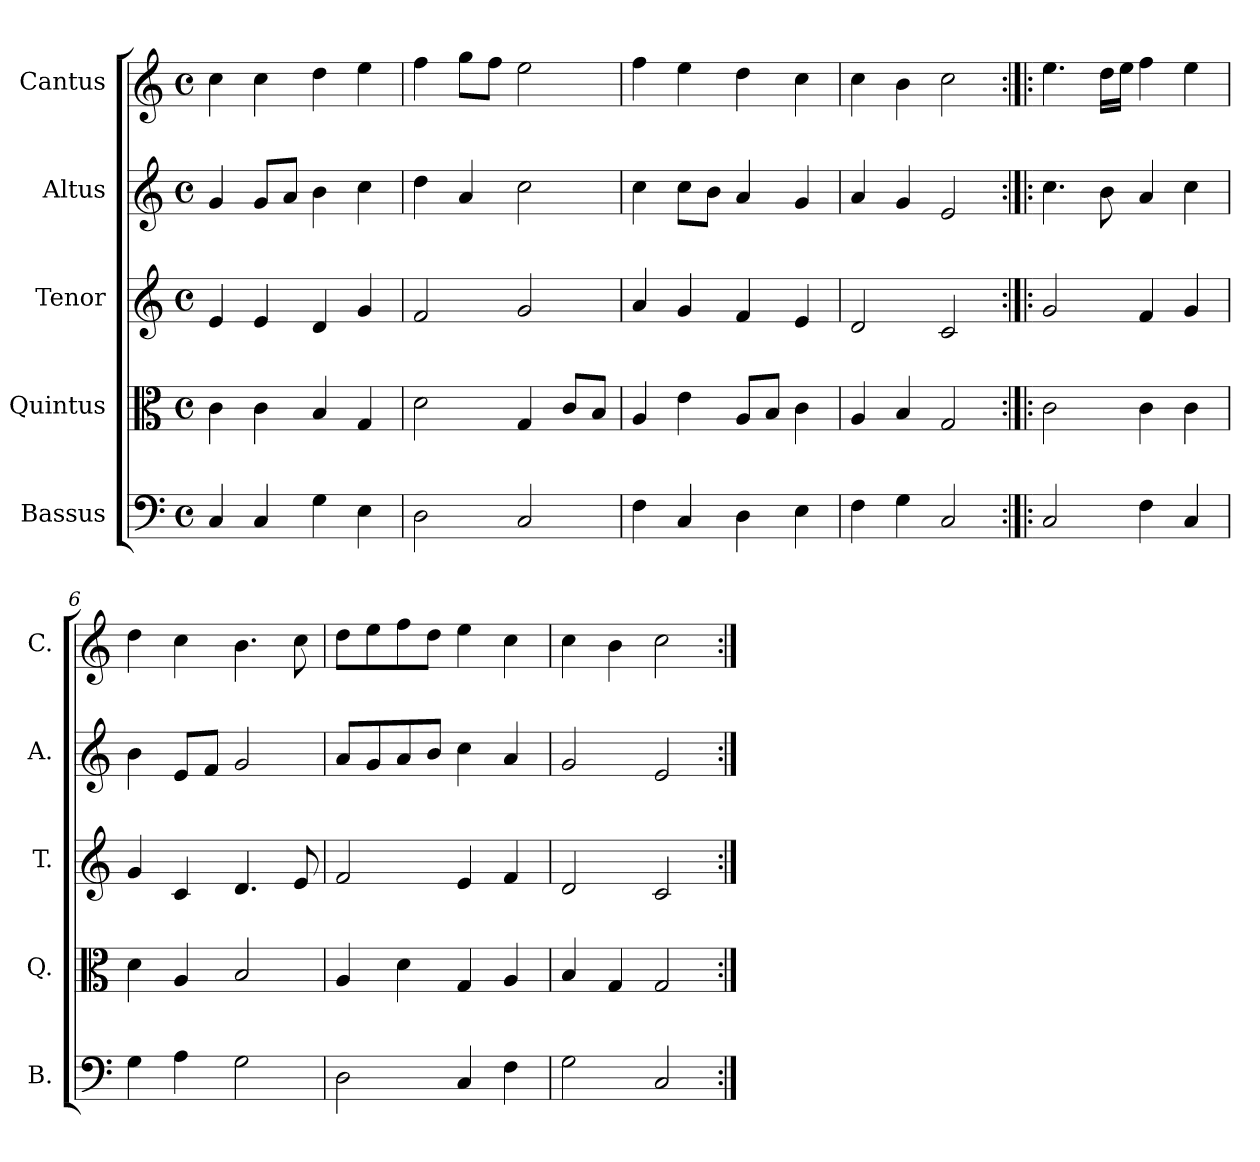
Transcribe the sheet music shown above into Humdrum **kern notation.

**kern	**kern	**kern	**kern	**kern
*part5	*part4	*part3	*part2	*part1
*staff5	*staff4	*staff3	*staff2	*staff1
*I"Bassus	*I"Quintus	*I"Tenor	*I"Altus	*I"Cantus
*I'B.	*I'Q.	*I'T.	*I'A.	*I'C.
*clefF4	*clefC3	*clefG2	*clefG2	*clefG2
*k[]	*k[]	*k[]	*k[]	*k[]
*M4/4	*M4/4	*M4/4	*M4/4	*M4/4
*met(c)	*met(c)	*met(c)	*met(c)	*met(c)
=1	=1	=1	=1	=1
4C/	4c\	4e/	4g/	4cc\
4C/	4c\	4e/	8g/L	4cc\
.	.	.	8a/J	.
4G\	4B/	4d/	4b\	4dd\
4E\	4G/	4g/	4cc\	4ee\
=2	=2	=2	=2	=2
2D\	2d\	2f/	4dd\	4ff\
.	.	.	4a/	8gg\L
.	.	.	.	8ff\J
2C/	4G/	2g/	2cc\	2ee\
.	8c/L	.	.	.
.	8B/J	.	.	.
=3	=3	=3	=3	=3
4F\	4A/	4a/	4cc\	4ff\
4C/	4e\	4g/	8cc\L	4ee\
.	.	.	8b\J	.
4D\	8A/L	4f/	4a/	4dd\
.	8B/J	.	.	.
4E\	4c\	4e/	4g/	4cc\
=4	=4	=4	=4	=4
4F\	4A/	2d/	4a/	4cc\
4G\	4B/	.	4g/	4b\
2C/	2G/	2c/	2e/	2cc\
=5:|!|:	=5:|!|:	=5:|!|:	=5:|!|:	=5:|!|:
2C/	2c\	2g/	4.cc\	4.ee\
.	.	.	8b\	16dd\LL
.	.	.	.	16ee\JJ
4F\	4c\	4f/	4a/	4ff\
4C/	4c\	4g/	4cc\	4ee\
=6	=6	=6	=6	=6
4G\	4d\	4g/	4b\	4dd\
4A\	4A/	4c/	8e/L	4cc\
.	.	.	8f/J	.
2G\	2B/	4.d/	2g/	4.b\
.	.	8e/	.	8cc\
=7	=7	=7	=7	=7
2D\	4A/	2f/	8a/L	8dd\L
.	.	.	8g/	8ee\
.	4d\	.	8a/	8ff\
.	.	.	8b/J	8dd\J
4C/	4G/	4e/	4cc\	4ee\
4F\	4A/	4f/	4a/	4cc\
=8	=8	=8	=8	=8
2G\	4B/	2d/	2g/	4cc\
.	4G/	.	.	4b\
2C/	2G/	2c/	2e/	2cc\
=:|!	=:|!	=:|!	=:|!	=:|!
*-	*-	*-	*-	*-
